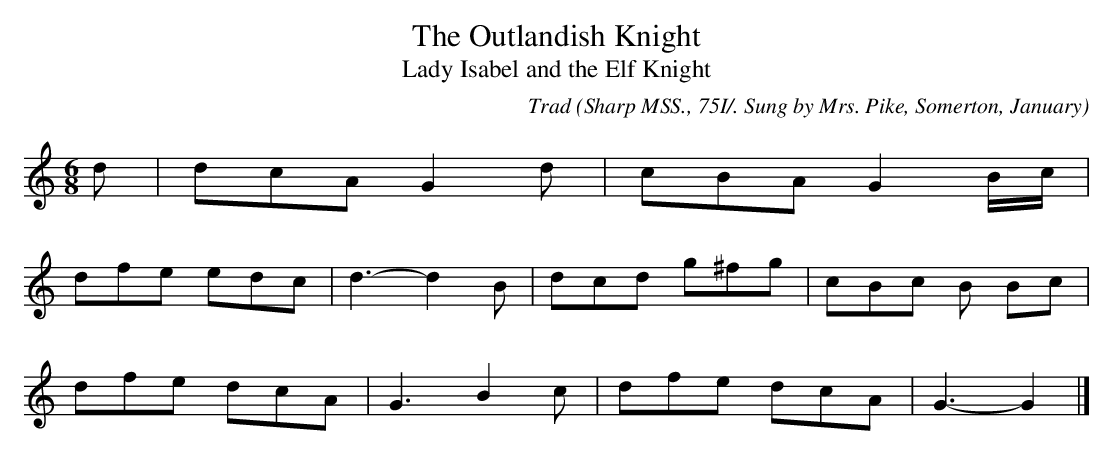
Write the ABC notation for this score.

X:1
T:The Outlandish Knight
T:Lady Isabel and the Elf Knight
C:Trad
O:Sharp MSS., 75I/. Sung by Mrs. Pike, Somerton, January
O:5, I906; transmitted by Mrs. Snow.
M:6/8
L:1/8
K:Gmix % inflected 7th
d | dcA G2 d | cBA G2 B/c/ |
dfe edc | d3-d2 B | dcd g^fg | cBc B Bc |
dfe dcA | G3 B2 c | dfe dcA | G3-G2 |]
